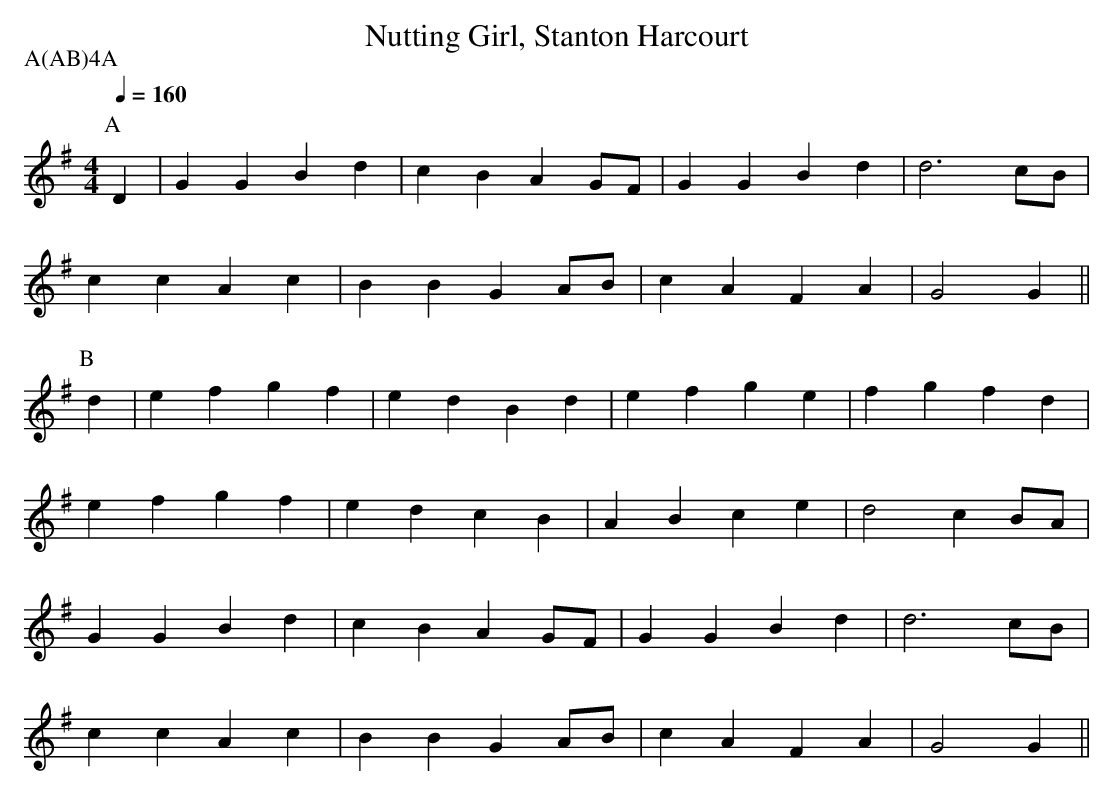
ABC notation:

X:1
T:Nutting Girl, Stanton Harcourt
M:4/4
L:1/4
Q:1/4=160
P:A(AB)4A
K:G
P:A
D|\
GGBd|cBAG/F/|GGBd|d3c/B/ |
ccAc|BBGA/B/|cAFA|G2G   ||
P:B
d|\
efgf|edBd   |efge|fgfd   |
efgf|edcB   |ABce|d2cB/A/|
GGBd|cBAG/F/|GGBd|d3c/B/ |
ccAc|BBGA/B/|cAFA|G2G   ||
